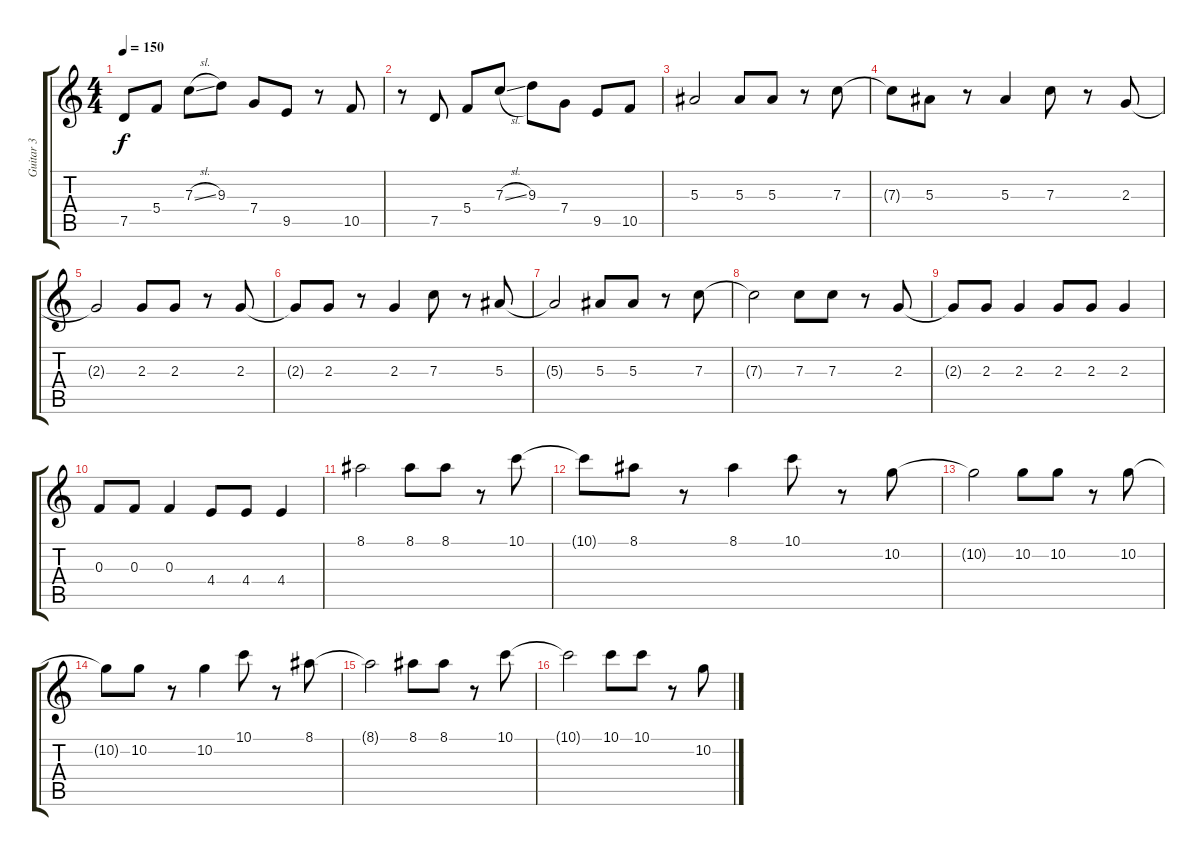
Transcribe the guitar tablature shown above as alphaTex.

\track ("Guitar 3" "Guitar 3") {instrument overdrivenguitar}
\staff {score tabs}
\tuning (D4 A3 F3 C3 G2 D2) {hide}
\ts (4 4)
\tempo 150
\clef g2
\ks c
7.5.8{dy f} 5.4.8 7.3{sl}.8 9.3.8 7.4.8 9.5.8 r.8 10.5.8 |
r.8 7.5.8 5.4.8 7.3{sl}.8 9.3.8 7.4.8 9.5.8 10.5.8 |
5.3.2 5.3.8 5.3.8 r.8 7.3.8 |
7.3{t}.8 5.3.8 r.8 5.3.4 7.3.8 r.8 2.3.8 |
2.3{t}.2 2.3.8 2.3.8 r.8 2.3.8 |
2.3{t}.8 2.3.8 r.8 2.3.4 7.3.8 r.8 5.3.8 |
5.3{t}.2 5.3.8 5.3.8 r.8 7.3.8 |
7.3{t}.2 7.3.8 7.3.8 r.8 2.3.8 |
2.3{t}.8 2.3.8 2.3.4 2.3.8 2.3.8 2.3.4 |
0.3.8 0.3.8 0.3.4 4.4.8 4.4.8 4.4.4 |
8.1.2 8.1.8 8.1.8 r.8 10.1.8 |
10.1{t}.8 8.1.8 r.8 8.1.4 10.1.8 r.8 10.2.8 |
10.2{t}.2 10.2.8 10.2.8 r.8 10.2.8 |
10.2{t}.8 10.2.8 r.8 10.2.4 10.1.8 r.8 8.1.8 |
8.1{t}.2 8.1.8 8.1.8 r.8 10.1.8 |
10.1{t}.2 10.1.8 10.1.8 r.8 10.2.8
